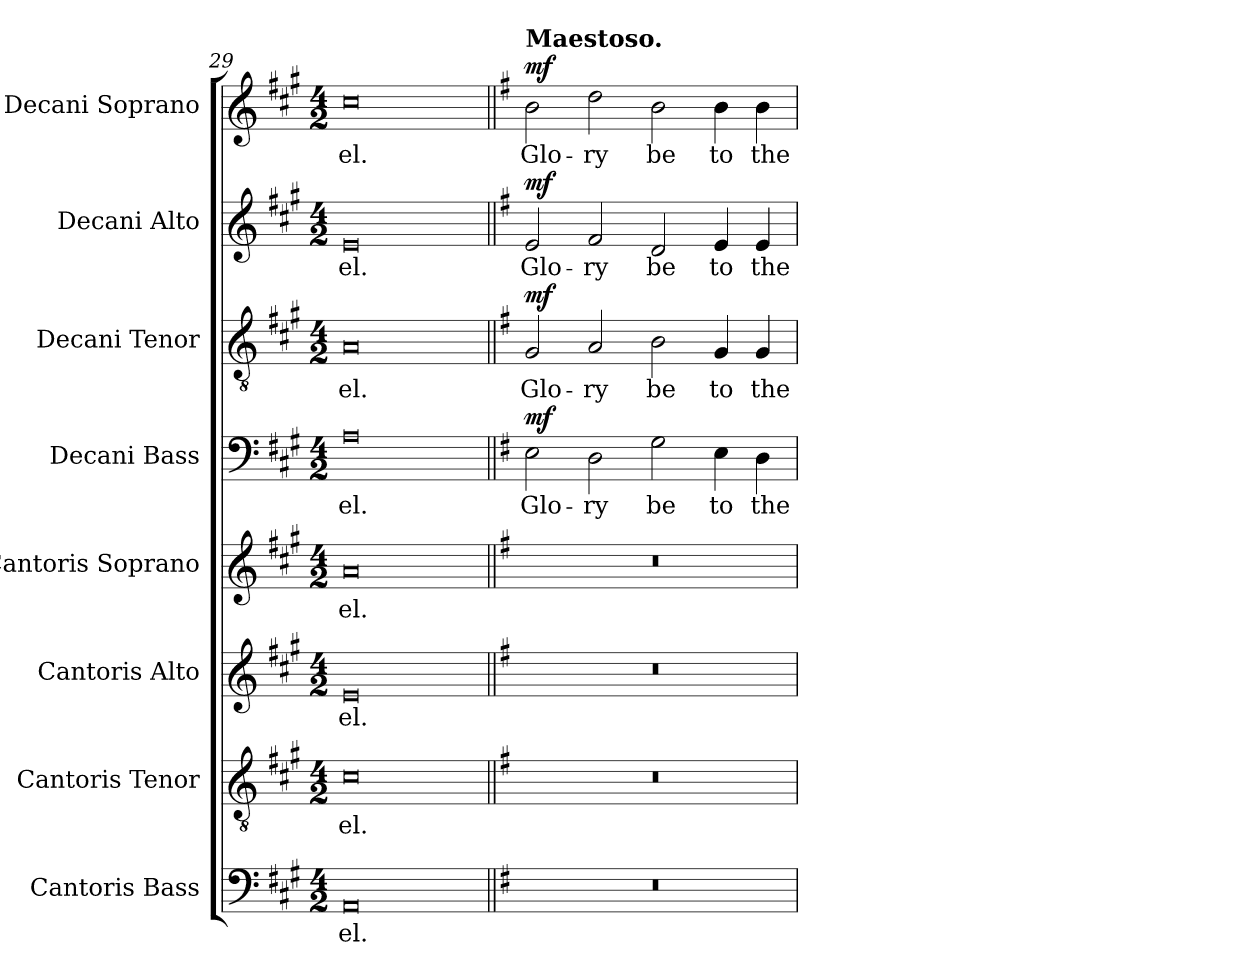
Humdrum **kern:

**kern	**text	**kern	**text	**kern	**text	**kern	**text	**kern	**text	**dynam	**kern	**text	**dynam	**kern	**text	**dynam	**kern	**text	**dynam
*part8	*part8	*part7	*part7	*part6	*part6	*part5	*part5	*part4	*part4	*part4	*part3	*part3	*part3	*part2	*part2	*part2	*part1	*part1	*part1
*staff8	*staff8	*staff7	*staff7	*staff6	*staff6	*staff5	*staff5	*staff4	*staff4	*staff4	*staff3	*staff3	*staff3	*staff2	*staff2	*staff2	*staff1	*staff1	*staff1
*I"Cantoris Bass	*	*I"Cantoris Tenor	*	*I"Cantoris Alto	*	*I"Cantoris Soprano	*	*I"Decani Bass	*	*	*I"Decani Tenor	*	*	*I"Decani Alto	*	*	*I"Decani Soprano	*	*
*I'Can. B.	*	*I'Can. T.	*	*I'Can. A.	*	*I'Can. S.	*	*I'Dec. B.	*	*	*I'Dec. T.	*	*	*I'Dec. A.	*	*	*I'Dec. S.	*	*
*clefF4	*	*clefGv2	*	*clefG2	*	*clefG2	*	*clefF4	*	*	*clefGv2	*	*	*clefG2	*	*	*clefG2	*	*
*	*	*ITrd7c12	*	*	*	*	*	*	*	*	*ITrd7c12	*	*	*	*	*	*	*	*
*k[f#c#g#]	*	*k[f#c#g#]	*	*k[f#c#g#]	*	*k[f#c#g#]	*	*k[f#c#g#]	*	*	*k[f#c#g#]	*	*	*k[f#c#g#]	*	*	*k[f#c#g#]	*	*
*A:	*	*A:	*	*A:	*	*A:	*	*A:	*	*	*A:	*	*	*A:	*	*	*A:	*	*
*M4/2	*	*M4/2	*	*M4/2	*	*M4/2	*	*M4/2	*	*	*M4/2	*	*	*M4/2	*	*	*M4/2	*	*
=29	=29	=29	=29	=29	=29	=29	=29	=29	=29	=29	=29	=29	=29	=29	=29	=29	=29	=29	=29
!	!LO:LY:b:color=#000000	!	!	!	!	!	!	!	!	!	!	!	!	!	!	!	!	!	!
!	!	!	!LO:LY:b:color=#000000	!	!	!	!	!	!	!	!	!	!	!	!	!	!	!	!
!	!	!	!	!	!LO:LY:b:color=#000000	!	!	!	!	!	!	!	!	!	!	!	!	!	!
!	!	!	!	!	!	!	!LO:LY:b:color=#000000	!	!	!	!	!	!	!	!	!	!	!	!
!	!	!	!	!	!	!	!	!	!LO:LY:b:color=#000000	!	!	!	!	!	!	!	!	!	!
!	!	!	!	!	!	!	!	!	!	!	!	!LO:LY:b:color=#000000	!	!	!	!	!	!	!
!	!	!	!	!	!	!	!	!	!	!	!	!	!	!	!LO:LY:b:color=#000000	!	!	!	!
!	!	!	!	!	!	!	!	!	!	!	!	!	!	!	!	!	!	!LO:LY:b:color=#000000	!
0AAi	-el.	0C#i	-el.	0ei	-el.	0ai	-el.	0Ai	-el.	.	0AAi	-el.	.	0ei	-el.	.	0cc#i	-el.	.
!!LO:LB:g=z
=30||	=30||	=30||	=30||	=30||	=30||	=30||	=30||	=30||	=30||	=30||	=30||	=30||	=30||	=30||	=30||	=30||	=30||	=30||	=30||
*k[f#]	*	*k[f#]	*	*k[f#]	*	*k[f#]	*	*k[f#]	*	*	*k[f#]	*	*	*k[f#]	*	*	*k[f#]	*	*
*G:	*	*G:	*	*G:	*	*G:	*	*G:	*	*	*G:	*	*	*G:	*	*	*G:	*	*
!LO:N:vis=1	!	!LO:N:vis=1	!	!LO:N:vis=1	!	!LO:N:vis=1	!	!	!	!	!	!	!	!	!	!	!	!	!
!	!	!	!	!	!	!	!	!	!LO:LY:b:color=#000000	!	!	!	!	!	!	!	!	!	!
!	!	!	!	!	!	!	!	!	!	!	!	!LO:LY:b:color=#000000	!	!	!	!	!	!	!
!	!	!	!	!	!	!	!	!	!	!	!	!	!	!	!LO:LY:b:color=#000000	!	!	!	!
*	*	*	*	*	*	*	*	*	*	*	*	*	*	*	*	*	*MM70	*	*
!	!	!	!	!	!	!	!	!	!	!	!	!	!	!	!	!	!LO:TX:a:B:t=Maestoso.	!	!
!	!	!	!	!	!	!	!	!	!	!	!	!	!	!	!	!	!	!LO:LY:b:color=#000000	!
0r	.	0r	.	0r	.	0r	.	2Ei\	Glo-	mf	2GGi/	Glo-	mf	2ei/	Glo-	mf	2bi\	Glo-	mf
!	!	!	!	!	!	!	!	!	!LO:LY:b:color=#000000	!	!	!	!	!	!	!	!	!	!
!	!	!	!	!	!	!	!	!	!	!	!	!LO:LY:b:color=#000000	!	!	!	!	!	!	!
!	!	!	!	!	!	!	!	!	!	!	!	!	!	!	!LO:LY:b:color=#000000	!	!	!	!
!	!	!	!	!	!	!	!	!	!	!	!	!	!	!	!	!	!	!LO:LY:b:color=#000000	!
.	.	.	.	.	.	.	.	2Di\	-ry	.	2AAi/	-ry	.	2f#i/	-ry	.	2ddi\	-ry	.
!	!	!	!	!	!	!	!	!	!LO:LY:b:color=#000000	!	!	!	!	!	!	!	!	!	!
!	!	!	!	!	!	!	!	!	!	!	!	!LO:LY:b:color=#000000	!	!	!	!	!	!	!
!	!	!	!	!	!	!	!	!	!	!	!	!	!	!	!LO:LY:b:color=#000000	!	!	!	!
!	!	!	!	!	!	!	!	!	!	!	!	!	!	!	!	!	!	!LO:LY:b:color=#000000	!
.	.	.	.	.	.	.	.	2Gi\	be	.	2BBi\	be	.	2di/	be	.	2bi\	be	.
!	!	!	!	!	!	!	!	!	!LO:LY:b:color=#000000	!	!	!	!	!	!	!	!	!	!
!	!	!	!	!	!	!	!	!	!	!	!	!LO:LY:b:color=#000000	!	!	!	!	!	!	!
!	!	!	!	!	!	!	!	!	!	!	!	!	!	!	!LO:LY:b:color=#000000	!	!	!	!
!	!	!	!	!	!	!	!	!	!	!	!	!	!	!	!	!	!	!LO:LY:b:color=#000000	!
.	.	.	.	.	.	.	.	4Ei\	to	.	4GGi/	to	.	4ei/	to	.	4bi\	to	.
!	!	!	!	!	!	!	!	!	!LO:LY:b:color=#000000	!	!	!	!	!	!	!	!	!	!
!	!	!	!	!	!	!	!	!	!	!	!	!LO:LY:b:color=#000000	!	!	!	!	!	!	!
!	!	!	!	!	!	!	!	!	!	!	!	!	!	!	!LO:LY:b:color=#000000	!	!	!	!
!	!	!	!	!	!	!	!	!	!	!	!	!	!	!	!	!	!	!LO:LY:b:color=#000000	!
.	.	.	.	.	.	.	.	4Di\	the	.	4GGi/	the	.	4ei/	the	.	4bi\	the	.
=	=	=	=	=	=	=	=	=	=	=	=	=	=	=	=	=	=	=	=
*-	*-	*-	*-	*-	*-	*-	*-	*-	*-	*-	*-	*-	*-	*-	*-	*-	*-	*-	*-
